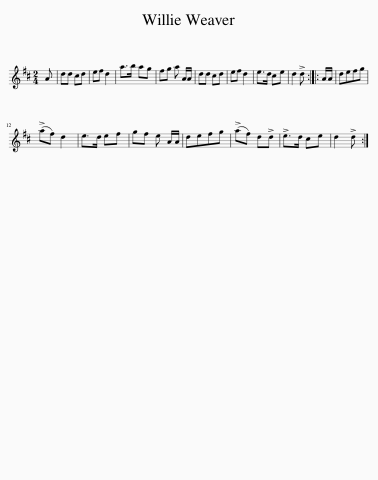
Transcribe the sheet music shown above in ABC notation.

X:1
L:1/8
M:2/4
I:linebreak $
K:none
V:1 treble transpose="8 "
V:1
[K:D] A | dd cd | ef d2 | a>b ag | fg a A/A/ | %5
 dd cd | ef d2 | e>d ce | d2 !>!d :: A/A/ | %10
 defg |$ (!>!af) d2 | e>d ef | gf e A/A/ | defg | %15
 (!>!af) d!>!d | !>!e>d ce | d2 !>!d :| %18
